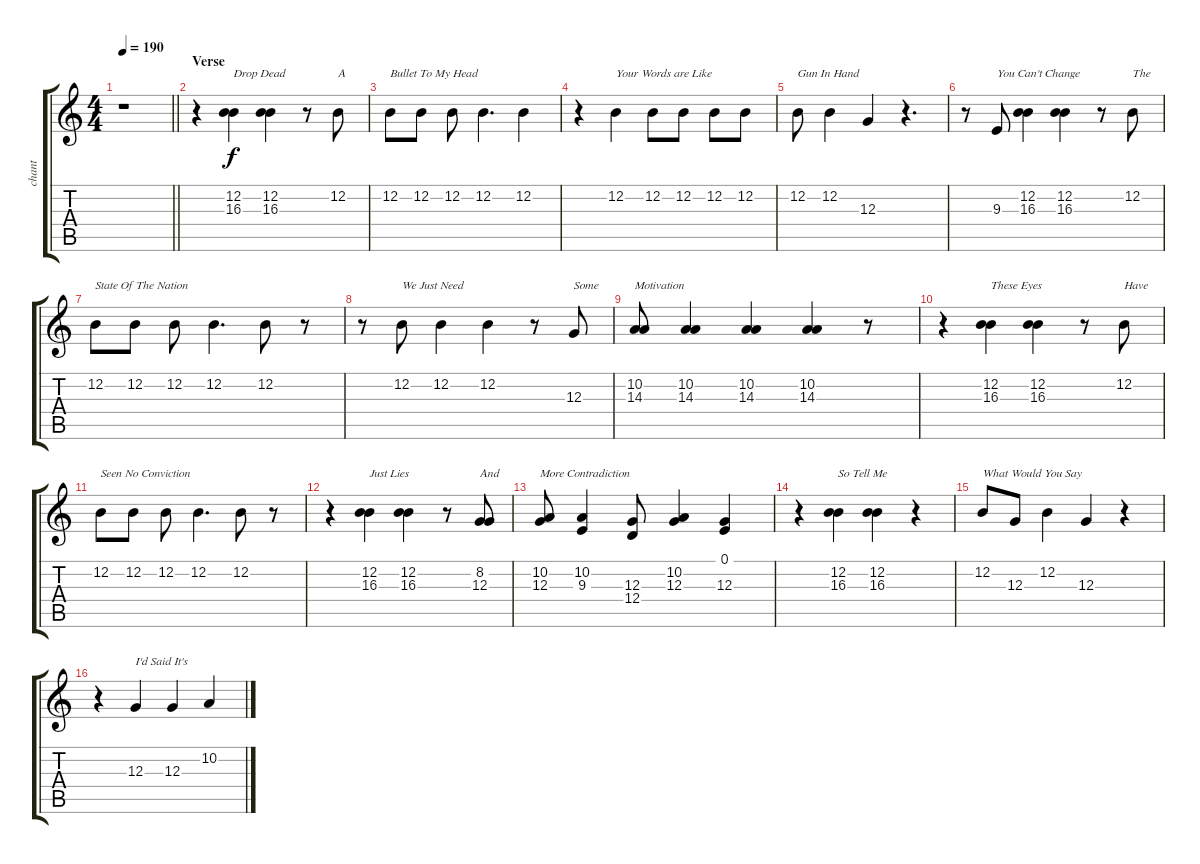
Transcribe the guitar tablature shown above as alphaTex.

\track ("chant" "chant") {instrument lead6voice}
\staff {score tabs}
\tuning (E4 B3 G3 D3 A2 E2) {hide}
\ts (4 4)
\tempo 190
\clef g2
\barLineRight lightlight
\ks c
r.1{dy f} |
\section ("" "Verse")
r.4 (12.2 16.3).4{txt "Drop Dead"} (12.2 16.3).4 r.8 12.2.8{txt "A"} |
12.2.8{txt "Bullet To My Head"} 12.2.8 12.2.8 12.2.4{d} 12.2.4 |
r.4 12.2.4{txt "Your Words are Like"} 12.2.8 12.2.8 12.2.8 12.2.8 |
12.2.8{txt "Gun In Hand"} 12.2.4 12.3.4 r.4{d} |
r.8 9.3.8{txt "You Can't Change"} (12.2 16.3).4 (12.2 16.3).4 r.8 12.2.8{txt "The"} |
12.2.8{txt "State Of The Nation"} 12.2.8 12.2.8 12.2.4{d} 12.2.8 r.8 |
r.8 12.2.8{txt "We Just Need"} 12.2.4 12.2.4 r.8 12.3.8{txt "Some"} |
(10.2 14.3).8{txt "Motivation"} (10.2 14.3).4 (10.2 14.3).4 (10.2 14.3).4 r.8 |
r.4 (12.2 16.3).4{txt "These Eyes"} (12.2 16.3).4 r.8 12.2.8{txt "Have"} |
12.2.8{txt "Seen No Conviction"} 12.2.8 12.2.8 12.2.4{d} 12.2.8 r.8 |
r.4 (12.2 16.3).4{txt "Just Lies"} (12.2 16.3).4 r.8 (8.2 12.3).8{txt "And"} |
(10.2 12.3).8{txt "More Contradiction"} (10.2 9.3).4 (12.3 12.4).8 (10.2 12.3).4 (0.1 12.3).4 |
r.4 (12.2 16.3).4{txt "So Tell Me"} (12.2 16.3).4 r.4 |
12.2.8{txt "What Would You Say"} 12.3.8 12.2.4 12.3.4 r.4 |
r.4 12.3.4{txt "I'd Said It's"} 12.3.4 10.2.4
